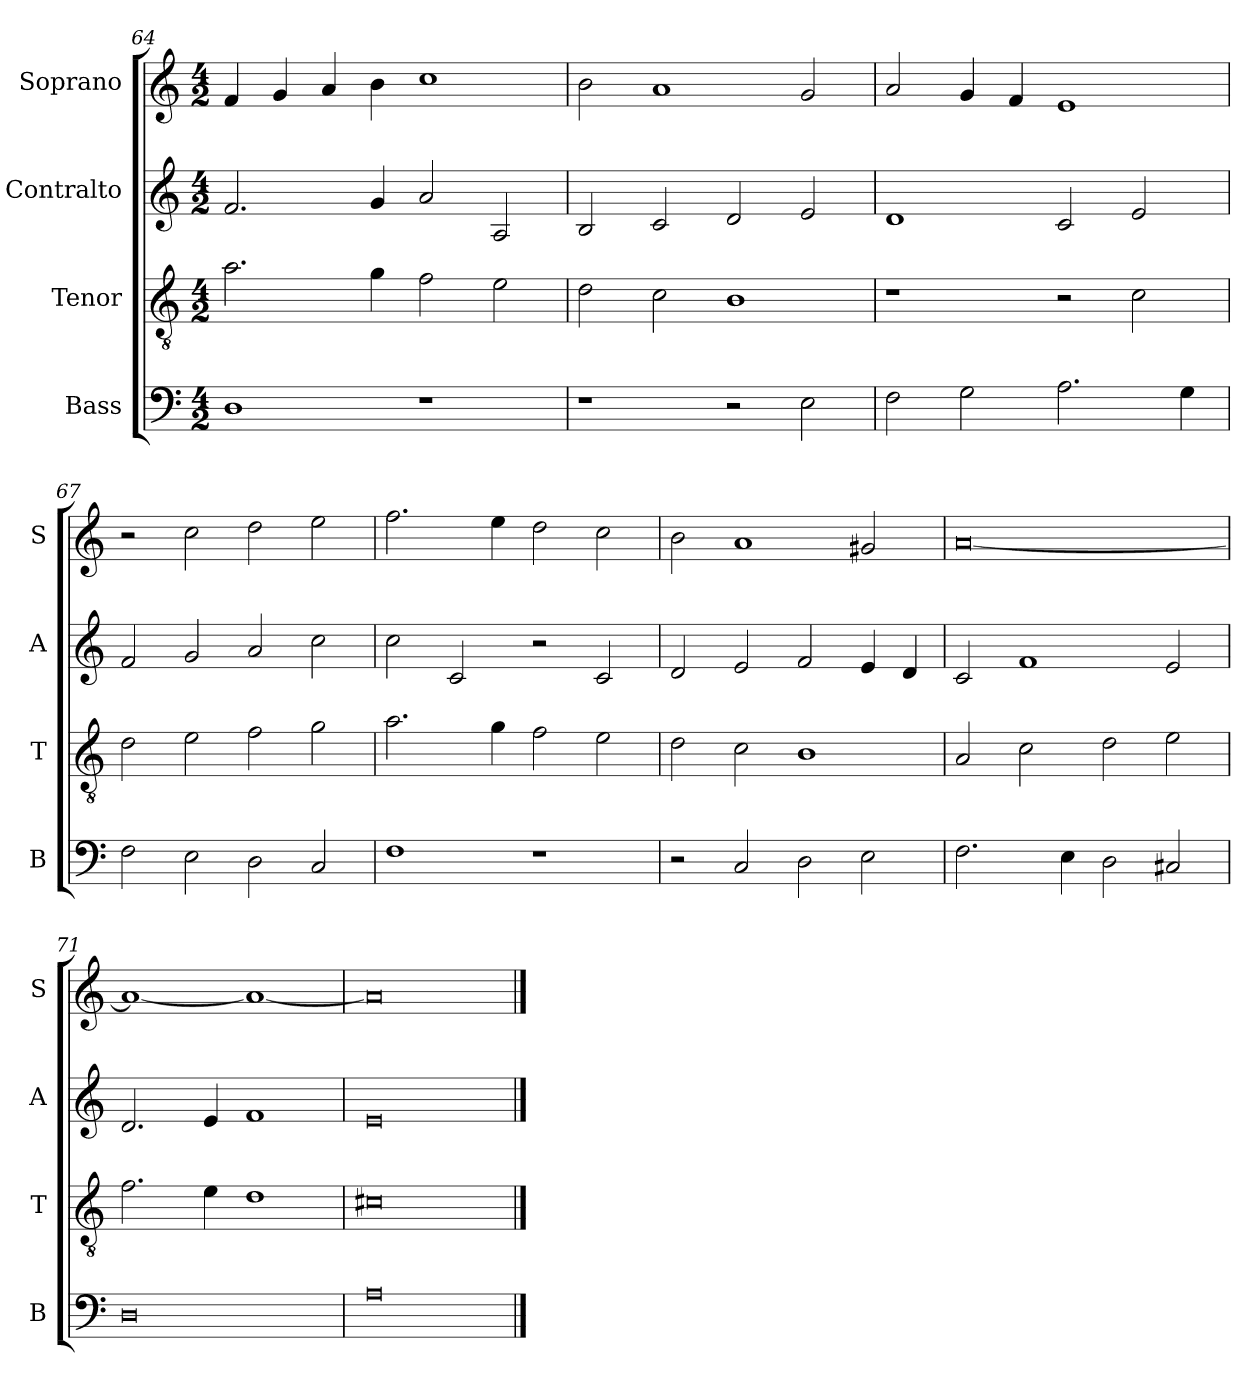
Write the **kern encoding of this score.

**kern	**kern	**kern	**kern
*part4	*part3	*part2	*part1
*staff4	*staff3	*staff2	*staff1
*I"Bass	*I"Tenor	*I"Contralto	*I"Soprano
*I'B	*I'T	*I'A	*I'S
*clefF4	*clefGv2	*clefG2	*clefG2
*k[]	*k[]	*k[]	*k[]
*A:aeo	*A:aeo	*A:aeo	*A:aeo
*M4/2	*M4/2	*M4/2	*M4/2
=64	=64	=64	=64
1D	2.a	2.f	4f
.	.	.	4g
.	.	.	4a
.	4g	4g	4b
1r	2f	2a	1cc
.	2e	2A	.
=65	=65	=65	=65
1r	2d	2B	2b
.	2c	2c	1a
2r	1B	2d	.
2E	.	2e	2g
=66	=66	=66	=66
2F	1r	1d	2a
2G	.	.	4g
.	.	.	4f
2.A	2r	2c	1e
.	2c	2e	.
4G	.	.	.
=67	=67	=67	=67
2F	2d	2f	2r
2E	2e	2g	2cc
2D	2f	2a	2dd
2C	2g	2cc	2ee
=68	=68	=68	=68
1F	2.a	2cc	2.ff
.	.	2c	.
.	4g	.	4ee
1r	2f	2r	2dd
.	2e	2c	2cc
=69	=69	=69	=69
2r	2d	2d	2b
2C	2c	2e	1a
2D	1B	2f	.
2E	.	4e	2g#X
.	.	4d	.
=70	=70	=70	=70
2.F	2A	2c	[0a
.	2c	1f	.
4E	.	.	.
2D	2d	.	.
2C#X	2e	2e	.
=71	=71	=71	=71
0D	2.f	2.d	1a_
.	4e	4e	.
.	1d	1f	1a_
=72	=72	=72	=72
0A	0c#X	0e	0a]
==	==	==	==
*-	*-	*-	*-
